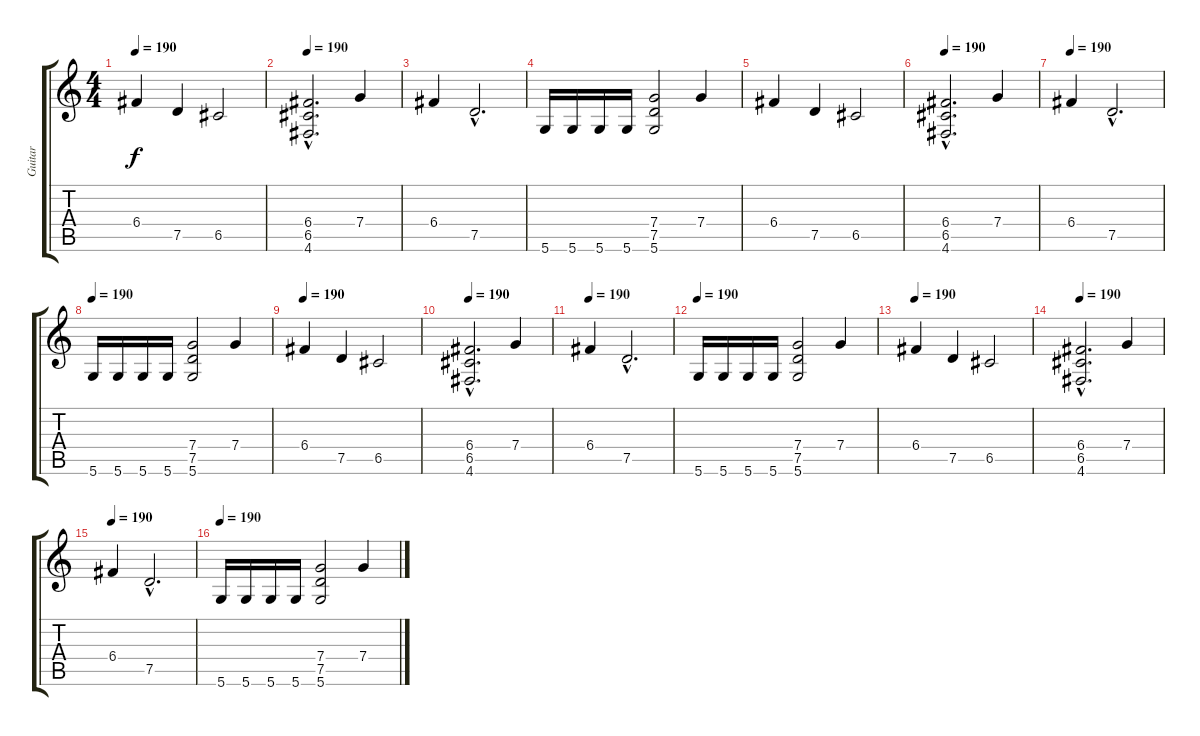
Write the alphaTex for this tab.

\track ("Guitar" "Guitar") {instrument distortionguitar}
\staff {score tabs}
\tuning (D4 A3 F3 C3 G2 D2) {hide}
\ts (4 4)
\tempo 190
\clef g2
\ks c
6.4.4{dy f} 7.5.4 6.5.2 |
\tempo 190
(6.4{hac} 6.5{hac} 4.6{hac}).2{d} 7.4.4 |
6.4.4 7.5{hac}.2{d} |
5.6.16 5.6.16 5.6.16 5.6.16 (7.4 7.5 5.6).2 7.4.4 |
6.4.4 7.5.4 6.5.2 |
\tempo 190
(6.4{hac} 6.5{hac} 4.6{hac}).2{d} 7.4.4 |
\tempo 190
6.4.4 7.5{hac}.2{d} |
\tempo 190
5.6.16 5.6.16 5.6.16 5.6.16 (7.4 7.5 5.6).2 7.4.4 |
\tempo 190
6.4.4 7.5.4 6.5.2 |
\tempo 190
(6.4{hac} 6.5{hac} 4.6{hac}).2{d} 7.4.4 |
\tempo 190
6.4.4 7.5{hac}.2{d} |
\tempo 190
5.6.16 5.6.16 5.6.16 5.6.16 (7.4 7.5 5.6).2 7.4.4 |
\tempo 190
6.4.4 7.5.4 6.5.2 |
\tempo 190
(6.4{hac} 6.5{hac} 4.6{hac}).2{d} 7.4.4 |
\tempo 190
6.4.4 7.5{hac}.2{d} |
\tempo 190
5.6.16 5.6.16 5.6.16 5.6.16 (7.4 7.5 5.6).2 7.4.4
